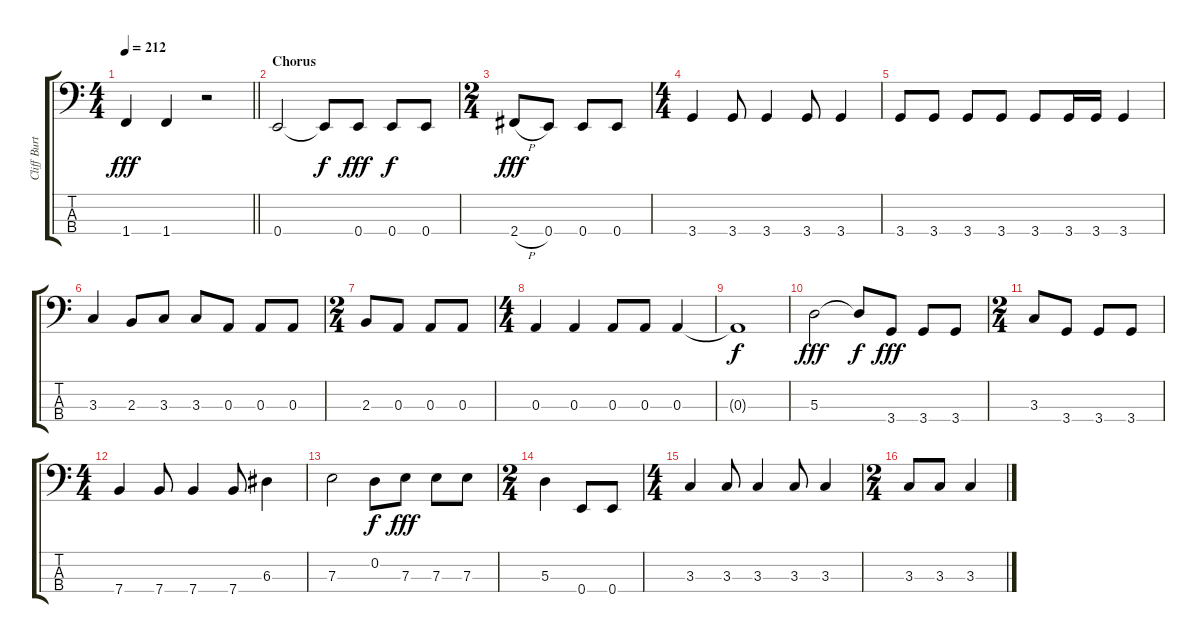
\track ("Cliff Burton" "Cliff Burt") {instrument electricbassfinger}
\staff {score tabs}
\tuning (G2 D2 A1 E1) {hide}
\ts (4 4)
\tempo 212
\clef f4
\barLineRight lightlight
\ks c
1.4.4{dy fff} 1.4.4 r.2 |
\section ("" "Chorus")
0.4.2 0.4{t}.8{dy f} 0.4.8{dy fff} 0.4.8{dy f} 0.4.8 |
\ts (2 4)
2.4{h}.8{dy fff} 0.4.8 0.4.8 0.4.8 |
\ts (4 4)
3.4.4 3.4.8 3.4.4 3.4.8 3.4.4 |
3.4.8 3.4.8 3.4.8 3.4.8 3.4.8 3.4.16 3.4.16 3.4.4 |
3.3.4 2.3.8 3.3.8 3.3.8 0.3.8 0.3.8 0.3.8 |
\ts (2 4)
2.3.8 0.3.8 0.3.8 0.3.8 |
\ts (4 4)
0.3.4 0.3.4 0.3.8 0.3.8 0.3.4 |
0.3{t}.1{dy f} |
5.3.2{dy fff} 5.3{t}.8{dy f} 3.4.8{dy fff} 3.4.8 3.4.8 |
\ts (2 4)
3.3.8 3.4.8 3.4.8 3.4.8 |
\ts (4 4)
7.4.4 7.4.8 7.4.4 7.4.8 6.3.4 |
7.3.2 0.2.8{dy f} 7.3.8{dy fff} 7.3.8 7.3.8 |
\ts (2 4)
5.3.4 0.4.8 0.4.8 |
\ts (4 4)
3.3.4 3.3.8 3.3.4 3.3.8 3.3.4 |
\ts (2 4)
3.3.8 3.3.8 3.3.4
